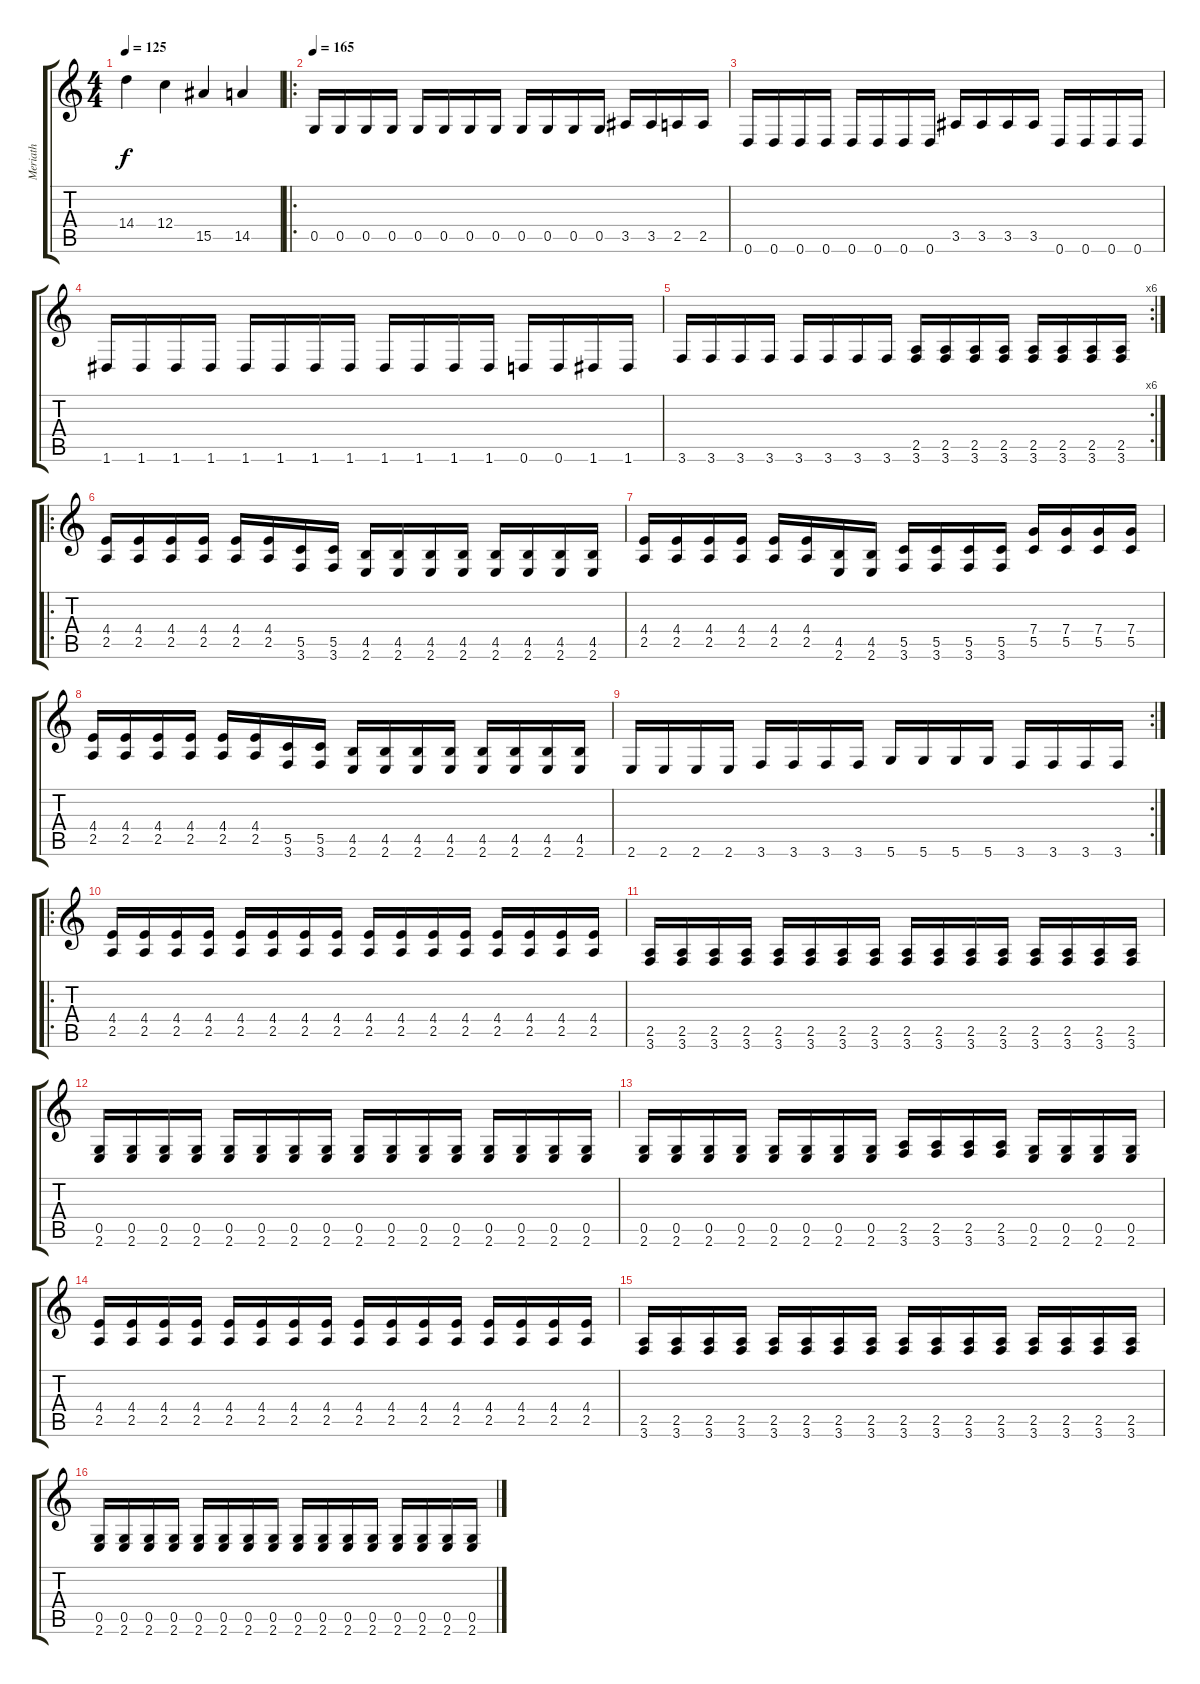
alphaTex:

\track ("Meriath" "Meriath") {instrument distortionguitar}
\staff {score tabs}
\tuning (D4 A3 F3 C3 G2 D2) {hide}
\ts (4 4)
\tempo 125
\clef g2
\ks c
14.4.4{dy f} 12.4.4 15.5.4 14.5.4 |
\ro
\tempo 165
0.5.16{volume 16 instrument distortionguitar} 0.5.16 0.5.16 0.5.16 0.5.16 0.5.16 0.5.16 0.5.16 0.5.16 0.5.16 0.5.16 0.5.16 3.5.16 3.5.16 2.5.16 2.5.16 |
0.6.16 0.6.16 0.6.16 0.6.16 0.6.16 0.6.16 0.6.16 0.6.16 3.5.16 3.5.16 3.5.16 3.5.16 0.6.16 0.6.16 0.6.16 0.6.16 |
1.6.16 1.6.16 1.6.16 1.6.16 1.6.16 1.6.16 1.6.16 1.6.16 1.6.16 1.6.16 1.6.16 1.6.16 0.6.16 0.6.16 1.6.16 1.6.16 |
\rc 6
3.6.16 3.6.16 3.6.16 3.6.16 3.6.16 3.6.16 3.6.16 3.6.16 (2.5 3.6).16 (2.5 3.6).16 (2.5 3.6).16 (2.5 3.6).16 (2.5 3.6).16 (2.5 3.6).16 (2.5 3.6).16 (2.5 3.6).16 |
\ro
(4.4 2.5).16 (4.4 2.5).16 (4.4 2.5).16 (4.4 2.5).16 (4.4 2.5).16 (4.4 2.5).16 (5.5 3.6).16 (5.5 3.6).16 (4.5 2.6).16 (4.5 2.6).16 (4.5 2.6).16 (4.5 2.6).16 (4.5 2.6).16 (4.5 2.6).16 (4.5 2.6).16 (4.5 2.6).16 |
(4.4 2.5).16 (4.4 2.5).16 (4.4 2.5).16 (4.4 2.5).16 (4.4 2.5).16 (4.4 2.5).16 (4.5 2.6).16 (4.5 2.6).16 (5.5 3.6).16 (5.5 3.6).16 (5.5 3.6).16 (5.5 3.6).16 (7.4 5.5).16 (7.4 5.5).16 (7.4 5.5).16 (7.4 5.5).16 |
(4.4 2.5).16 (4.4 2.5).16 (4.4 2.5).16 (4.4 2.5).16 (4.4 2.5).16 (4.4 2.5).16 (5.5 3.6).16 (5.5 3.6).16 (4.5 2.6).16 (4.5 2.6).16 (4.5 2.6).16 (4.5 2.6).16 (4.5 2.6).16 (4.5 2.6).16 (4.5 2.6).16 (4.5 2.6).16 |
\rc 2
2.6.16 2.6.16 2.6.16 2.6.16 3.6.16 3.6.16 3.6.16 3.6.16 5.6.16 5.6.16 5.6.16 5.6.16 3.6.16 3.6.16 3.6.16 3.6.16 |
\ro
(4.4 2.5).16 (4.4 2.5).16 (4.4 2.5).16 (4.4 2.5).16 (4.4 2.5).16 (4.4 2.5).16 (4.4 2.5).16 (4.4 2.5).16 (4.4 2.5).16 (4.4 2.5).16 (4.4 2.5).16 (4.4 2.5).16 (4.4 2.5).16 (4.4 2.5).16 (4.4 2.5).16 (4.4 2.5).16 |
(2.5 3.6).16 (2.5 3.6).16 (2.5 3.6).16 (2.5 3.6).16 (2.5 3.6).16 (2.5 3.6).16 (2.5 3.6).16 (2.5 3.6).16 (2.5 3.6).16 (2.5 3.6).16 (2.5 3.6).16 (2.5 3.6).16 (2.5 3.6).16 (2.5 3.6).16 (2.5 3.6).16 (2.5 3.6).16 |
(0.5 2.6).16 (0.5 2.6).16 (0.5 2.6).16 (0.5 2.6).16 (0.5 2.6).16 (0.5 2.6).16 (0.5 2.6).16 (0.5 2.6).16 (0.5 2.6).16 (0.5 2.6).16 (0.5 2.6).16 (0.5 2.6).16 (0.5 2.6).16 (0.5 2.6).16 (0.5 2.6).16 (0.5 2.6).16 |
(0.5 2.6).16 (0.5 2.6).16 (0.5 2.6).16 (0.5 2.6).16 (0.5 2.6).16 (0.5 2.6).16 (0.5 2.6).16 (0.5 2.6).16 (2.5 3.6).16 (2.5 3.6).16 (2.5 3.6).16 (2.5 3.6).16 (0.5 2.6).16 (0.5 2.6).16 (0.5 2.6).16 (0.5 2.6).16 |
(4.4 2.5).16 (4.4 2.5).16 (4.4 2.5).16 (4.4 2.5).16 (4.4 2.5).16 (4.4 2.5).16 (4.4 2.5).16 (4.4 2.5).16 (4.4 2.5).16 (4.4 2.5).16 (4.4 2.5).16 (4.4 2.5).16 (4.4 2.5).16 (4.4 2.5).16 (4.4 2.5).16 (4.4 2.5).16 |
(2.5 3.6).16 (2.5 3.6).16 (2.5 3.6).16 (2.5 3.6).16 (2.5 3.6).16 (2.5 3.6).16 (2.5 3.6).16 (2.5 3.6).16 (2.5 3.6).16 (2.5 3.6).16 (2.5 3.6).16 (2.5 3.6).16 (2.5 3.6).16 (2.5 3.6).16 (2.5 3.6).16 (2.5 3.6).16 |
(0.5 2.6).16 (0.5 2.6).16 (0.5 2.6).16 (0.5 2.6).16 (0.5 2.6).16 (0.5 2.6).16 (0.5 2.6).16 (0.5 2.6).16 (0.5 2.6).16 (0.5 2.6).16 (0.5 2.6).16 (0.5 2.6).16 (0.5 2.6).16 (0.5 2.6).16 (0.5 2.6).16 (0.5 2.6).16
